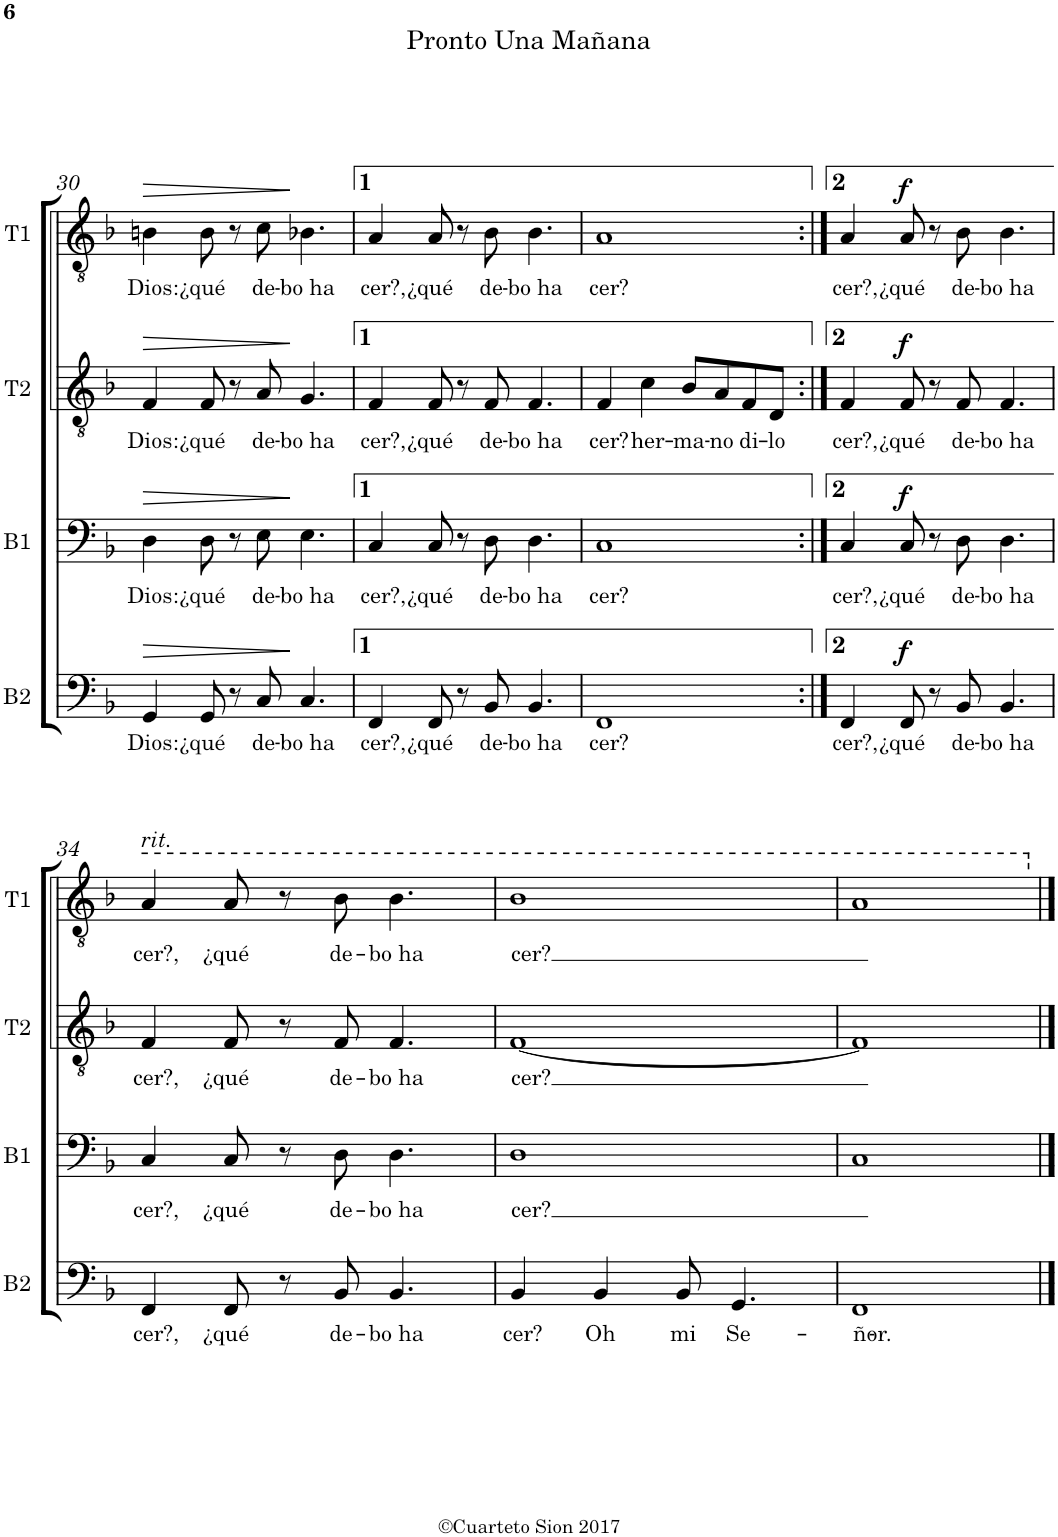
**kern	**text	**dynam	**kern	**text	**dynam	**kern	**text	**dynam	**kern	**text	**dynam
*part4	*part4	*part4	*part3	*part3	*part3	*part2	*part2	*part2	*part1	*part1	*part1
*staff4	*staff4	*staff4	*staff3	*staff3	*staff3	*staff2	*staff2	*staff2	*staff1	*staff1	*staff1
*I"Bajo	*	*	*I"Barítono	*	*	*I"Tenor 2	*	*	*I"Tenor 1	*	*
*I'B2	*	*	*I'B1	*	*	*I'T2	*	*	*I'T1	*	*
!!LO:PB:g=z
*clefF4	*	*	*clefF4	*	*	*clefGv2	*	*	*clefGv2	*	*
*k[b-]	*	*	*k[b-]	*	*	*k[b-]	*	*	*k[b-]	*	*
*F:	*	*	*F:	*	*	*F:	*	*	*F:	*	*
*M4/4	*	*	*M4/4	*	*	*M4/4	*	*	*M4/4	*	*
=30	=30	=30	=30	=30	=30	=30	=30	=30	=30	=30	=30
!	!LO:LY:b	!LO:HP:b	!	!LO:LY:b	!LO:HP:b	!	!LO:LY:b	!LO:HP:b	!	!LO:LY:b	!LO:HP:b
4GG/	Dios:	>	4D\	Dios:	>	4F/	Dios:	>	4Bn\	Dios:	>
!	!LO:LY:b	!	!	!LO:LY:b	!	!	!LO:LY:b	!	!	!LO:LY:b	!
8GG/	¿qué	.	8D\	¿qué	.	8F/	¿qué	.	8B\	¿qué	.
8r	.	.	8r	.	.	8r	.	.	8r	.	.
!	!LO:LY:b	!	!	!LO:LY:b	!	!	!LO:LY:b	!	!	!LO:LY:b	!
8C/	de-	.	8E\	de-	.	8A/	de-	.	8c\	de-	.
!	!LO:LY:b	!	!	!LO:LY:b	!	!	!LO:LY:b	!	!	!LO:LY:b	!
4.C/	bo ha	]	4.E\	bo ha	]	4.G/	bo ha	]	4.B-X\	bo ha	]
=31	=31	=31	=31	=31	=31	=31	=31	=31	=31	=31	=31
!	!LO:LY:b	!	!	!LO:LY:b	!	!	!LO:LY:b	!	!	!LO:LY:b	!
4FF/	cer?,	.	4C/	cer?,	.	4F/	cer?,	.	4A/	cer?,	.
!	!LO:LY:b	!	!	!LO:LY:b	!	!	!LO:LY:b	!	!	!LO:LY:b	!
8FF/	¿qué	.	8C/	¿qué	.	8F/	¿qué	.	8A/	¿qué	.
8r	.	.	8r	.	.	8r	.	.	8r	.	.
!	!LO:LY:b	!	!	!LO:LY:b	!	!	!LO:LY:b	!	!	!LO:LY:b	!
8BB-/	de-	.	8D\	de-	.	8F/	de-	.	8B-\	de-	.
!	!LO:LY:b	!	!	!LO:LY:b	!	!	!LO:LY:b	!	!	!LO:LY:b	!
4.BB-/	bo ha	.	4.D\	bo ha	.	4.F/	bo ha	.	4.B-\	bo ha	.
=32	=32	=32	=32	=32	=32	=32	=32	=32	=32	=32	=32
!	!LO:LY:b	!	!	!LO:LY:b	!	!	!LO:LY:b	!	!	!LO:LY:b	!
1FF	cer?	.	1C	cer?	.	4F/	cer?	.	1A	cer?	.
!	!	!	!	!	!	!	!LO:LY:b	!	!	!	!
.	.	.	.	.	.	4c\	her-	.	.	.	.
!	!	!	!	!	!	!	!LO:LY:b	!	!	!	!
.	.	.	.	.	.	8B-/L	-ma-	.	.	.	.
!	!	!	!	!	!	!	!LO:LY:b	!	!	!	!
.	.	.	.	.	.	8A/	-no	.	.	.	.
!	!	!	!	!	!	!	!LO:LY:b	!	!	!	!
.	.	.	.	.	.	8F/	di-	.	.	.	.
!	!	!	!	!	!	!	!LO:LY:b	!	!	!	!
.	.	.	.	.	.	8D/J	-lo	.	.	.	.
=33:|!	=33:|!	=33:|!	=33:|!	=33:|!	=33:|!	=33:|!	=33:|!	=33:|!	=33:|!	=33:|!	=33:|!
!	!LO:LY:b	!	!	!LO:LY:b	!	!	!LO:LY:b	!	!	!LO:LY:b	!
4FF/	cer?,	.	4C/	cer?,	.	4F/	cer?,	.	4A/	cer?,	.
!	!LO:LY:b	!LO:DY:a	!	!LO:LY:b	!LO:DY:a	!	!LO:LY:b	!LO:DY:a	!	!LO:LY:b	!LO:DY:a
8FF/	¿qué	f	8C/	¿qué	f	8F/	¿qué	f	8A/	¿qué	f
8r	.	.	8r	.	.	8r	.	.	8r	.	.
!	!LO:LY:b	!	!	!LO:LY:b	!	!	!LO:LY:b	!	!	!LO:LY:b	!
8BB-/	de-	.	8D\	de-	.	8F/	de-	.	8B-\	de-	.
!	!LO:LY:b	!	!	!LO:LY:b	!	!	!LO:LY:b	!	!	!LO:LY:b	!
4.BB-/	bo ha	.	4.D\	bo ha	.	4.F/	bo ha	.	4.B-\	bo ha	.
!!LO:LB:g=z
=34	=34	=34	=34	=34	=34	=34	=34	=34	=34	=34	=34
!	!	!	!	!	!	!	!	!	!LO:TX:a:i:t=rit.	!	!
!	!LO:LY:b	!	!	!LO:LY:b	!	!	!LO:LY:b	!	!	!LO:LY:b	!
4FF/	cer?,	.	4C/	cer?,	.	4F/	cer?,	.	4A/	cer?,	.
!	!LO:LY:b	!	!	!LO:LY:b	!	!	!LO:LY:b	!	!	!LO:LY:b	!
8FF/	¿qué	.	8C/	¿qué	.	8F/	¿qué	.	8A/	¿qué	.
8r	.	.	8r	.	.	8r	.	.	8r	.	.
!	!LO:LY:b	!	!	!LO:LY:b	!	!	!LO:LY:b	!	!	!LO:LY:b	!
8BB-/	de-	.	8D\	de-	.	8F/	de-	.	8B-\	de-	.
!	!LO:LY:b	!	!	!LO:LY:b	!	!	!LO:LY:b	!	!	!LO:LY:b	!
4.BB-/	bo ha	.	4.D\	bo ha	.	4.F/	bo ha	.	4.B-\	bo ha	.
=35	=35	=35	=35	=35	=35	=35	=35	=35	=35	=35	=35
!	!LO:LY:b	!	!	!LO:LY:b	!	!	!LO:LY:b	!	!	!LO:LY:b	!
4BB-/	cer?	.	1D	cer?	.	[1F	cer?	.	1B-	cer?	.
!	!LO:LY:b	!	!	!	!	!	!	!	!	!	!
4BB-/	Oh	.	.	.	.	.	.	.	.	.	.
!	!LO:LY:b	!	!	!	!	!	!	!	!	!	!
8BB-/	mi	.	.	.	.	.	.	.	.	.	.
!	!LO:LY:b	!	!	!	!	!	!	!	!	!	!
4.GG/	Se-	.	.	.	.	.	.	.	.	.	.
=36	=36	=36	=36	=36	=36	=36	=36	=36	=36	=36	=36
!	!LO:LY:b	!	!	!	!	!	!	!	!	!	!
1FF	-ñor.-	.	1C	.	.	1F]	.	.	1A	.	.
==	==	==	==	==	==	==	==	==	==	==	==
*-	*-	*-	*-	*-	*-	*-	*-	*-	*-	*-	*-
